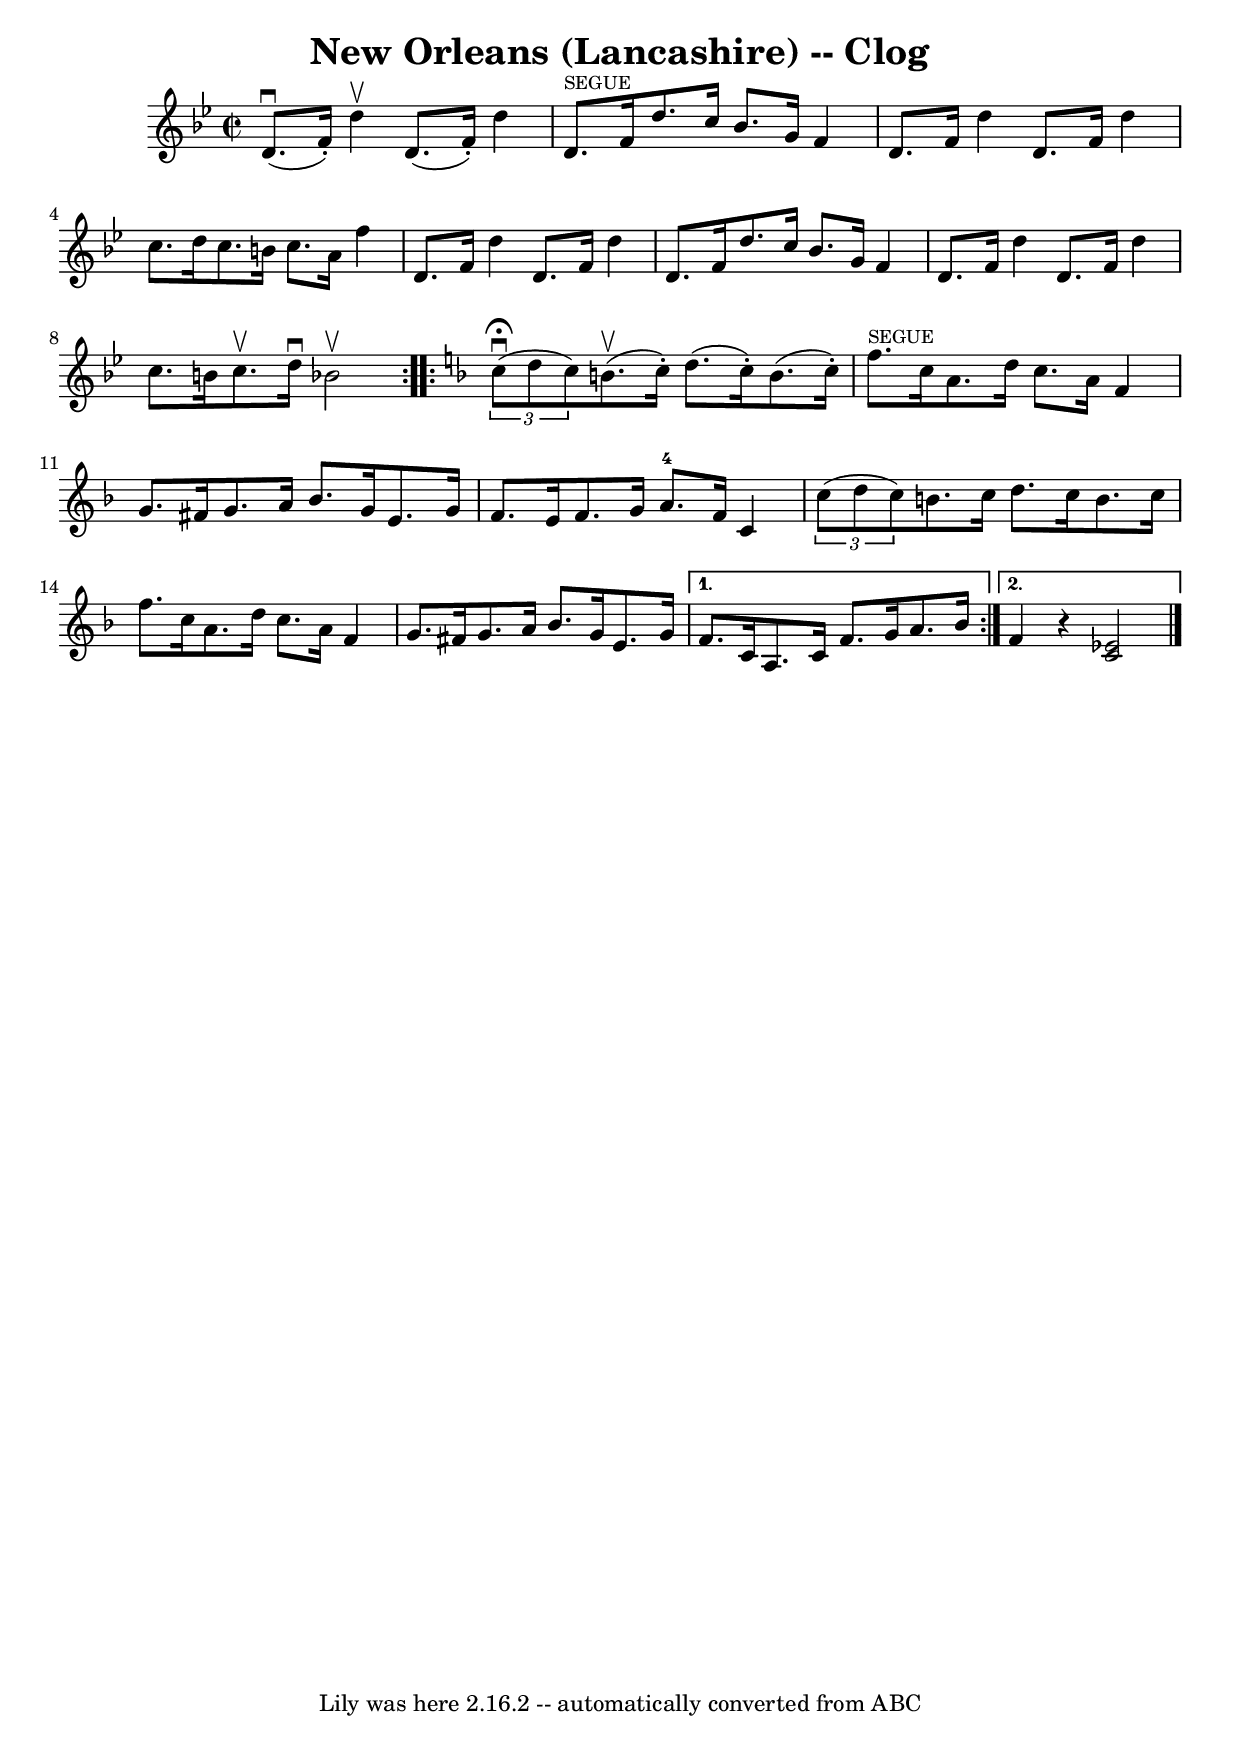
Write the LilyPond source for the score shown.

\version "2.7.40"
\include "Mammoth.ily"
\header {
	book = "Ryan's Mammoth Collection"
	crossRefNumber = "1"
	footnotes = "\\\\"
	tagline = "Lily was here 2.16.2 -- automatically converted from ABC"
	title = "New Orleans (Lancashire) -- Clog"
}
voicedefault =  {
\set Score.defaultBarType = "empty"

\repeat volta 2 {
\override Staff.TimeSignature #'style = #'C
 \time 2/2 \key bes \major d'8.^\downbow(f'16 -.) d''4^\upbow d'8. 
(f'16 -.) d''4    |
 d'8.^\segue f'16 d''8. c''16    
bes'8. g'16 f'4    |
 d'8. f'16 d''4 d'8. f'16    
d''4    |
 c''8. d''16 c''8. b'16 c''8. a'16 f''4   
 |
 d'8. f'16 d''4 d'8. f'16 d''4    |
 d'8.   
 f'16 d''8. c''16 bes'8. g'16 f'4    |
 d'8. f'16    
d''4 d'8. f'16 d''4    |
 c''8. b'16 c''8.^\upbow   
d''16^\downbow bes'!2^\upbow   }   \key f \major   \repeat volta 2 {   
\times 2/3 { c''8^\fermata^\downbow(d''8 c''8) } b'8.^\upbow(
c''16 -.) d''8. (c''16 -.) b'8. (c''16 -.)   |
 f''8. 
^\segue c''16 a'8. d''16 c''8. a'16 f'4    |
 g'8.  
 fis'16 g'8. a'16 bes'8. g'16 e'8. g'16    |
 f'8.   
 e'16 f'8. g'16 a'8.-4 f'16 c'4    |
     \times 2/3 { 
 c''8 (d''8 c''8) } b'8. c''16 d''8. c''16 b'8.    
c''16    |
 f''8. c''16 a'8. d''16 c''8. a'16 f'4    
|
 g'8. fis'16 g'8. a'16 bes'8. g'16 e'8. g'16   
 } \alternative{{ f'8. c'16 a8. c'16 f'8. g'16 a'8.    
bes'16    } { f'4    r4 << ees'2 c'2   >>     \bar "|."   }}
}

\score{
    <<

	\context Staff="default"
	{
	    \voicedefault 
	}

    >>
	\layout {
	}
	\midi {}
}
